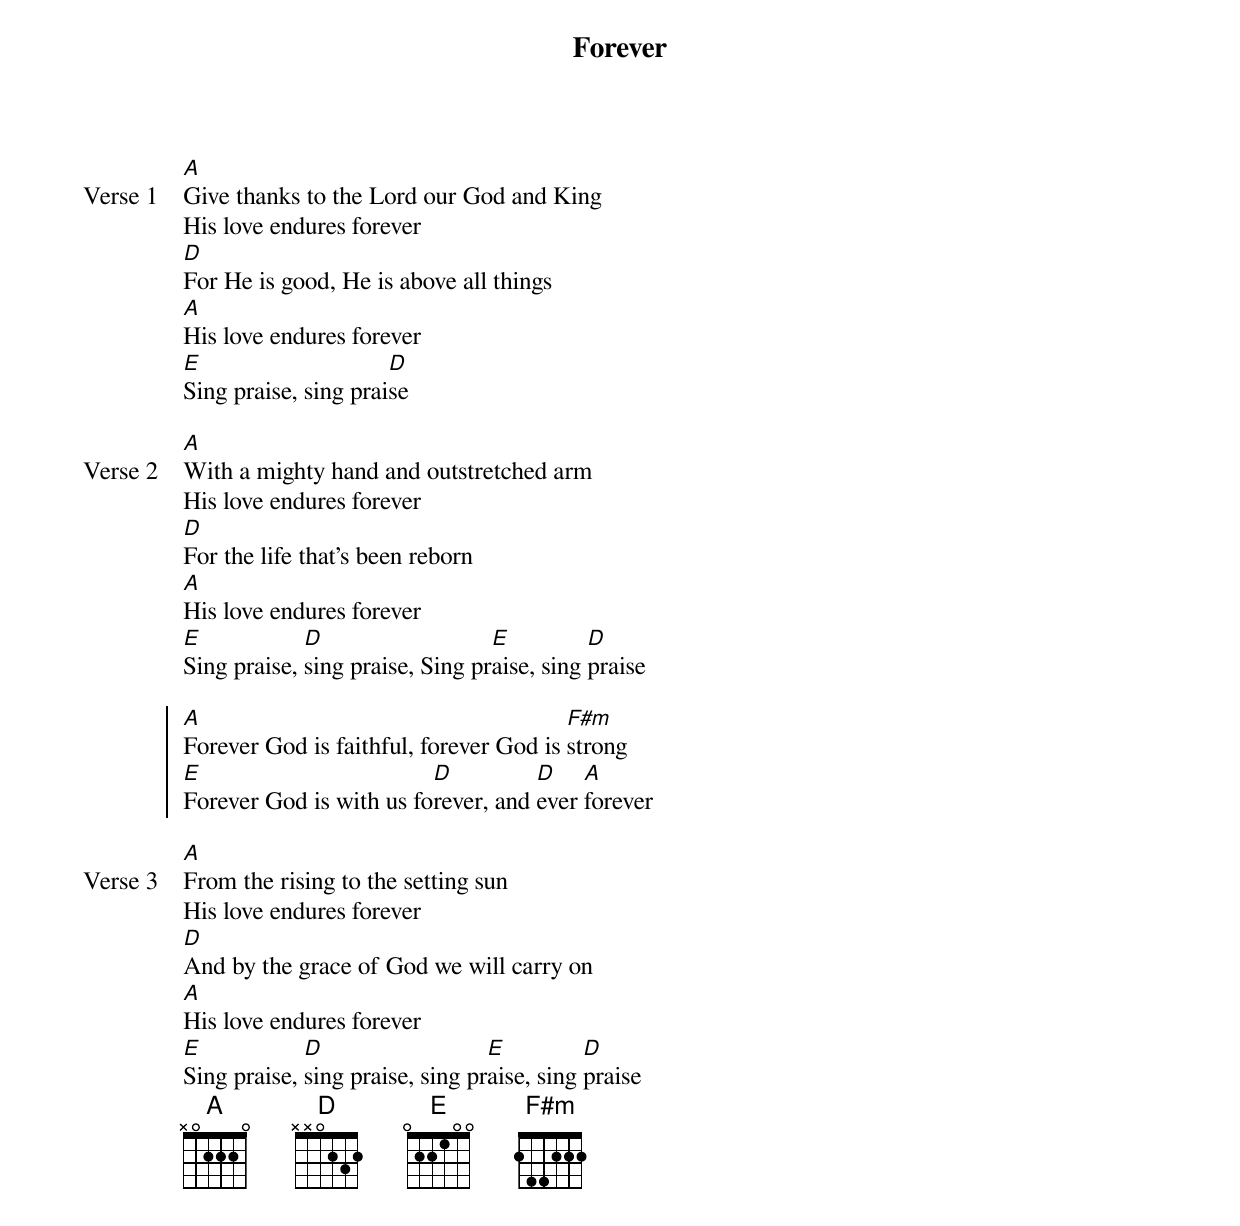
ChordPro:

{title: Forever}
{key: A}
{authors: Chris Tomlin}
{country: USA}
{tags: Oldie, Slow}
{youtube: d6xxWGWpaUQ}

{sov Verse 1}
[A]Give thanks to the Lord our God and King
His love endures forever
[D]For He is good, He is above all things
[A]His love endures forever
[E]Sing praise, sing prai[D]se

{eov}
{sov Verse 2}
[A]With a mighty hand and outstretched arm
His love endures forever
[D]For the life that's been reborn
[A]His love endures forever
[E]Sing praise, [D]sing praise, Sing pr[E]aise, sing [D]praise

{eov}
{soc}
[A]Forever God is faithful, forever God is [F#m]strong
[E]Forever God is with us fo[D]rever, and [D]ever [A]forever

{eoc}
{sov Verse 3}
[A]From the rising to the setting sun
His love endures forever
[D]And by the grace of God we will carry on
[A]His love endures forever
[E]Sing praise, [D]sing praise, sing pr[E]aise, sing [D]praise
{eov}
